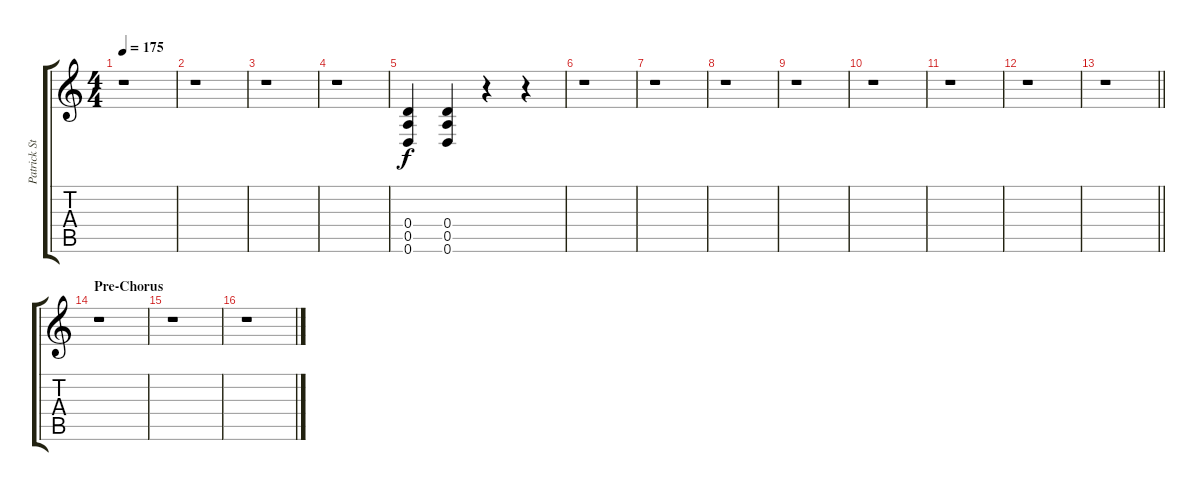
\track ("Patrick Stumph (Rythmn Guitar)" "Patrick St") {instrument distortionguitar}
\staff {score tabs}
\tuning (E4 B3 G3 D3 A2 D2) {hide}
\ts (4 4)
\tempo 175
\clef g2
\ks c
r.1{dy f} |
r.1 |
r.1 |
r.1 |
(0.4 0.5 0.6).4 (0.4 0.5 0.6).4 r.4 r.4 |
r.1 |
r.1 |
r.1 |
r.1 |
r.1 |
r.1 |
r.1 |
\barLineRight lightlight
r.1 |
\section ("" "Pre-Chorus")
r.1 |
r.1 |
r.1
